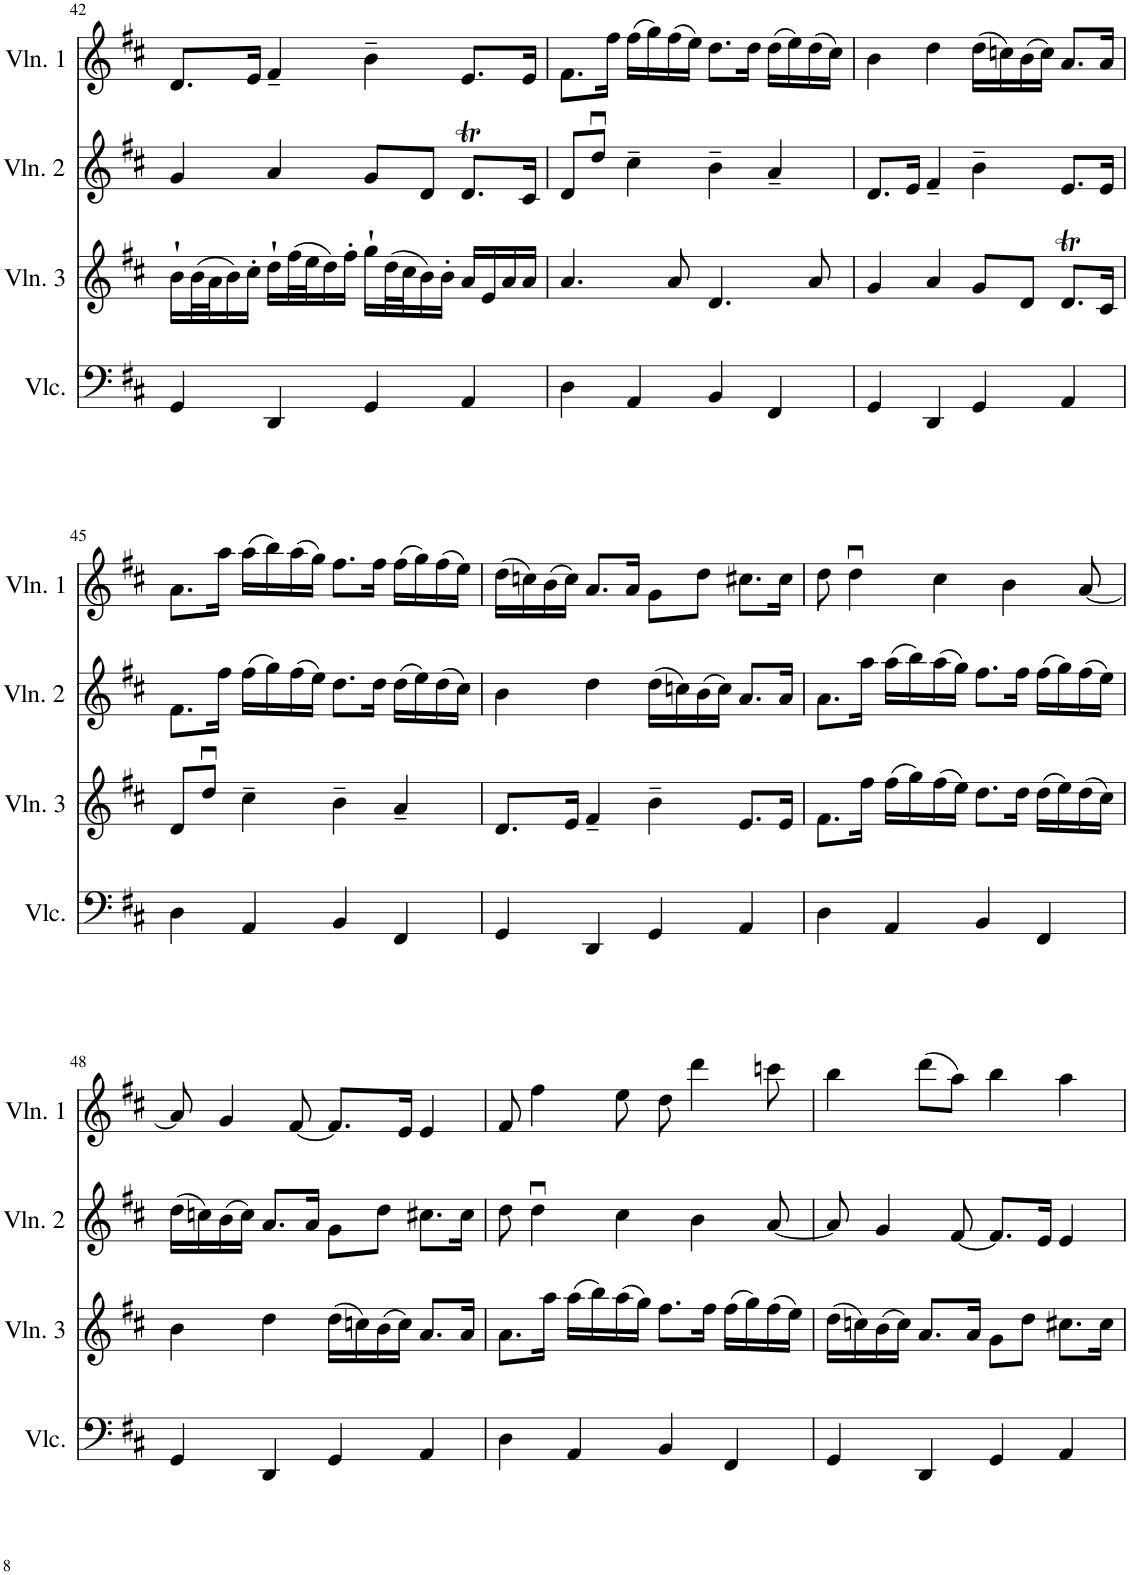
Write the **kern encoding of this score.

**kern	**kern	**kern	**kern
*part4	*part3	*part2	*part1
*staff4	*staff3	*staff2	*staff1
*I"Violoncello	*I"Violin 3	*I"Violin 2	*I"Violin 1
*I'Vlc.	*I'Vln. 3	*I'Vln. 2	*I'Vln. 1
!!LO:PB:g=z
*clefF4	*clefG2	*clefG2	*clefG2
*k[f#c#]	*k[f#c#]	*k[f#c#]	*k[f#c#]
*M4/4	*M4/4	*M4/4	*M4/4
=42	=42	=42	=42
4GG/	16b`\LL	4g/	8.d/L
.	(32b\L	.	.
.	32a\J	.	.
.	16b\)	.	.
.	16cc#'\JJ	.	16e/Jk
4DD/	16dd`\LL	4a/	4f#~/
.	(32ff#\L	.	.
.	32ee\J	.	.
.	16dd\)	.	.
.	16ff#'\JJ	.	.
4GG/	16gg`\LL	8g/L	4b~\
.	(32dd\L	.	.
.	32cc#\J	.	.
.	16b\)	8d/J	.
.	16b'\JJ	.	.
4AA/	16a/LL	8.dT/L	8.e/L
.	16e/	.	.
.	16a/	.	.
.	16a/JJ	16c#/Jk	16e/Jk
=43	=43	=43	=43
4D\	4.a/	8d/L	8.f#\L
.	.	8ddu/J	.
.	.	.	16ff#\Jk
4AA/	.	4cc#~\	(16ff#\LL
.	.	.	16gg\)
.	8a/	.	(16ff#\
.	.	.	16ee\JJ)
4BB/	4.d/	4b~\	8.dd\L
.	.	.	16dd\Jk
4FF#/	.	4a~/	(16dd\LL
.	.	.	16ee\)
.	8a/	.	(16dd\
.	.	.	16cc#\JJ)
=44	=44	=44	=44
4GG/	4g/	8.d/L	4b\
.	.	16e/Jk	.
4DD/	4a/	4f#~/	4dd\
4GG/	8g/L	4b~\	(16dd\LL
.	.	.	16ccn\)
.	8d/J	.	(16b\
.	.	.	16cc\JJ)
4AA/	8.dT/L	8.e/L	8.a/L
.	16c#/Jk	16e/Jk	16a/Jk
!!LO:LB:g=z
=45	=45	=45	=45
4D\	8d/L	8.f#\L	8.a\L
.	8ddu/J	.	.
.	.	16ff#\Jk	16aa\Jk
4AA/	4cc#~\	(16ff#\LL	(16aa\LL
.	.	16gg\)	16bb\)
.	.	(16ff#\	(16aa\
.	.	16ee\JJ)	16gg\JJ)
4BB/	4b~\	8.dd\L	8.ff#\L
.	.	16dd\Jk	16ff#\Jk
4FF#/	4a~/	(16dd\LL	(16ff#\LL
.	.	16ee\)	16gg\)
.	.	(16dd\	(16ff#\
.	.	16cc#\JJ)	16ee\JJ)
=46	=46	=46	=46
4GG/	8.d/L	4b\	(16dd\LL
.	.	.	16ccn\)
.	.	.	(16b\
.	16e/Jk	.	16cc\JJ)
4DD/	4f#~/	4dd\	8.a/L
.	.	.	16a/Jk
4GG/	4b~\	(16dd\LL	8g\L
.	.	16ccn\)	.
.	.	(16b\	8dd\J
.	.	16cc\JJ)	.
4AA/	8.e/L	8.a/L	8.cc#X\L
.	16e/Jk	16a/Jk	16cc#\Jk
=47	=47	=47	=47
4D\	8.f#\L	8.a\L	8dd\
.	.	.	4ddu\
.	16ff#\Jk	16aa\Jk	.
4AA/	(16ff#\LL	(16aa\LL	.
.	16gg\)	16bb\)	.
.	(16ff#\	(16aa\	4cc#\
.	16ee\JJ)	16gg\JJ)	.
4BB/	8.dd\L	8.ff#\L	.
.	.	.	4b\
.	16dd\Jk	16ff#\Jk	.
4FF#/	(16dd\LL	(16ff#\LL	.
.	16ee\)	16gg\)	.
.	(16dd\	(16ff#\	[8a/
.	16cc#\JJ)	16ee\JJ)	.
!!LO:LB:g=z
=48	=48	=48	=48
4GG/	4b\	(16dd\LL	8a/]
.	.	16ccn\)	.
.	.	(16b\	4g/
.	.	16cc\JJ)	.
4DD/	4dd\	8.a/L	.
.	.	.	[8f#/
.	.	16a/Jk	.
4GG/	(16dd\LL	8g\L	8.f#/L]
.	16ccn\)	.	.
.	(16b\	8dd\J	.
.	16cc\JJ)	.	16e/Jk
4AA/	8.a/L	8.cc#X\L	4e/
.	16a/Jk	16cc#\Jk	.
=49	=49	=49	=49
4D\	8.a\L	8dd\	8f#/
.	.	4ddu\	4ff#\
.	16aa\Jk	.	.
4AA/	(16aa\LL	.	.
.	16bb\)	.	.
.	(16aa\	4cc#\	8ee\
.	16gg\JJ)	.	.
4BB/	8.ff#\L	.	8dd\
.	.	4b\	4ddd\
.	16ff#\Jk	.	.
4FF#/	(16ff#\LL	.	.
.	16gg\)	.	.
.	(16ff#\	[8a/	8cccn\
.	16ee\JJ)	.	.
=50	=50	=50	=50
4GG/	(16dd\LL	8a/]	4bb\
.	16ccn\)	.	.
.	(16b\	4g/	.
.	16cc\JJ)	.	.
4DD/	8.a/L	.	(8ddd\L
.	.	[8f#/	8aa\J)
.	16a/Jk	.	.
4GG/	8g\L	8.f#/L]	4bb\
.	8dd\J	.	.
.	.	16e/Jk	.
4AA/	8.cc#X\L	4e/	4aa\
.	16cc#\Jk	.	.
=	=	=	=
*-	*-	*-	*-
